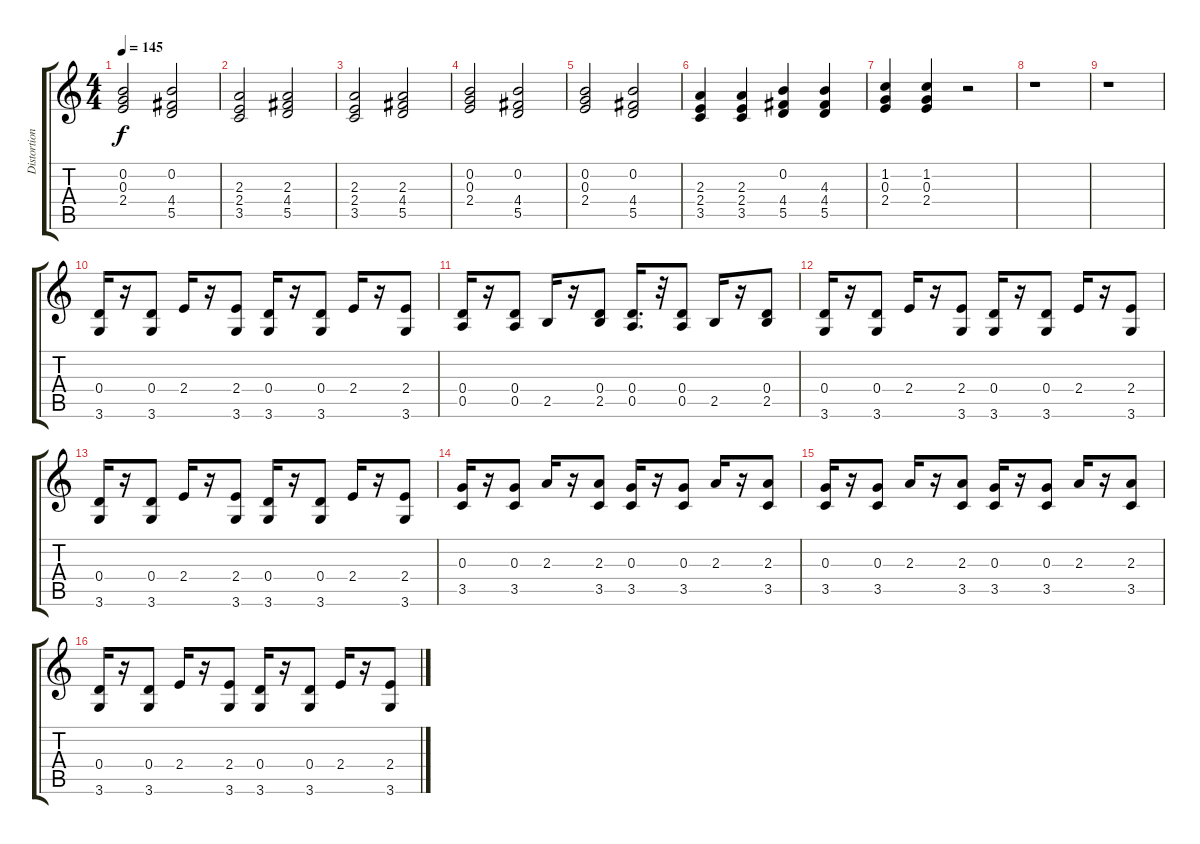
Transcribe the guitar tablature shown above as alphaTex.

\track ("Distortion Guitar" "Distortion") {instrument distortionguitar}
\staff {score tabs}
\tuning (E4 B3 G3 D3 A2 E2) {hide}
\ts (4 4)
\tempo 145
\clef g2
\ks c
(0.2 0.3 2.4).2{dy f} (0.2 4.4 5.5).2 |
(2.3 2.4 3.5).2 (2.3 4.4 5.5).2 |
(2.3 2.4 3.5).2 (2.3 4.4 5.5).2 |
(0.2 0.3 2.4).2 (0.2 4.4 5.5).2 |
(0.2 0.3 2.4).2 (0.2 4.4 5.5).2 |
(2.3 2.4 3.5).4 (2.3 2.4 3.5).4 (0.2 4.4 5.5).4 (4.3 4.4 5.5).4 |
(1.2 0.3 2.4).4 (1.2 0.3 2.4).4 r.2 |
r.1 |
r.1 |
(0.4 3.6).16 r.16 (0.4 3.6).8 2.4.16 r.16 (2.4 3.6).8 (0.4 3.6).16 r.16 (0.4 3.6).8 2.4.16 r.16 (2.4 3.6).8 |
(0.4 0.5).16 r.16 (0.4 0.5).8 2.5.16 r.16 (0.4 2.5).8 (0.4 0.5).16{d} r.32 (0.4 0.5).8 2.5.16 r.16 (0.4 2.5).8 |
(0.4 3.6).16 r.16 (0.4 3.6).8 2.4.16 r.16 (2.4 3.6).8 (0.4 3.6).16 r.16 (0.4 3.6).8 2.4.16 r.16 (2.4 3.6).8 |
(0.4 3.6).16 r.16 (0.4 3.6).8 2.4.16 r.16 (2.4 3.6).8 (0.4 3.6).16 r.16 (0.4 3.6).8 2.4.16 r.16 (2.4 3.6).8 |
(0.3 3.5).16 r.16 (0.3 3.5).8 2.3.16 r.16 (2.3 3.5).8 (0.3 3.5).16 r.16 (0.3 3.5).8 2.3.16 r.16 (2.3 3.5).8 |
(0.3 3.5).16 r.16 (0.3 3.5).8 2.3.16 r.16 (2.3 3.5).8 (0.3 3.5).16 r.16 (0.3 3.5).8 2.3.16 r.16 (2.3 3.5).8 |
(0.4 3.6).16 r.16 (0.4 3.6).8 2.4.16 r.16 (2.4 3.6).8 (0.4 3.6).16 r.16 (0.4 3.6).8 2.4.16 r.16 (2.4 3.6).8
